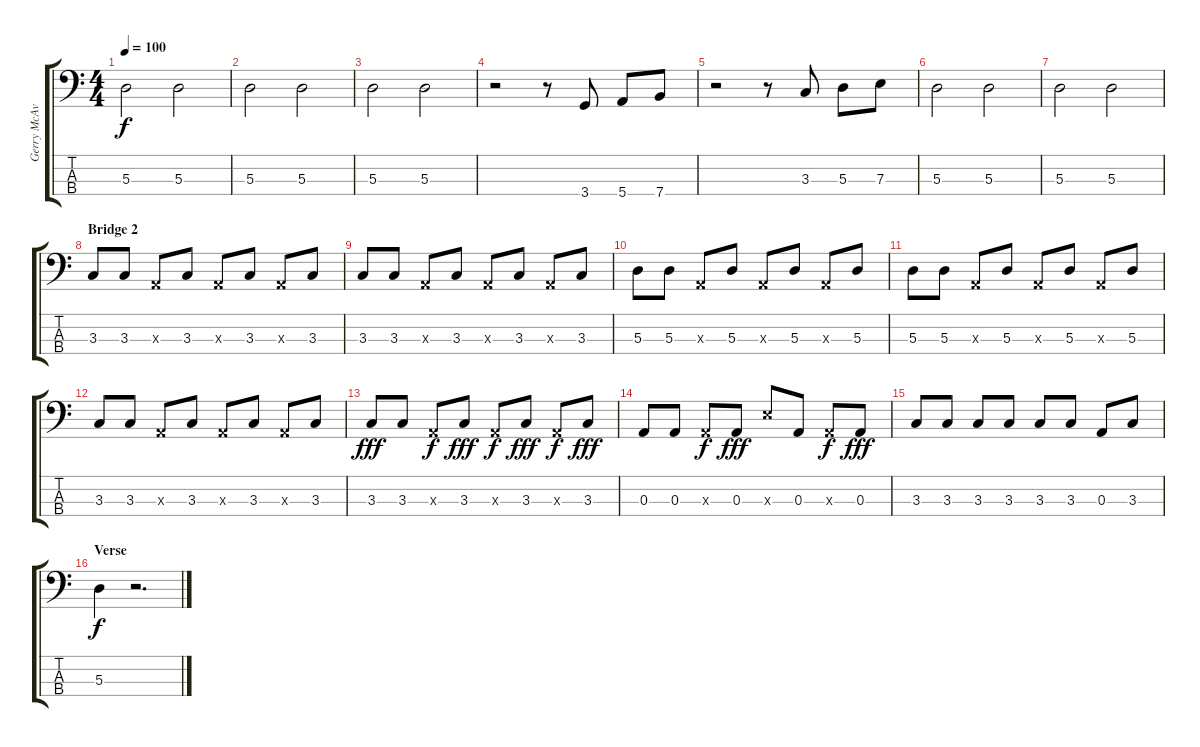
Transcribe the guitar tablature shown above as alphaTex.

\track ("Gerry McAvoy" "Gerry McAv") {instrument electricbassfinger}
\staff {score tabs}
\tuning (G2 D2 A1 E1) {hide}
\ts (4 4)
\tempo 100
\clef f4
\ks c
5.3.2{dy f} 5.3.2 |
5.3.2 5.3.2 |
5.3.2 5.3.2 |
r.2 r.8 3.4.8 5.4.8 7.4.8 |
r.2 r.8 3.3.8 5.3.8 7.3.8 |
5.3.2 5.3.2 |
5.3.2 5.3.2 |
\section ("" "Bridge 2")
3.3.8 3.3.8 0.3{x}.8 3.3.8 0.3{x}.8 3.3.8 0.3{x}.8 3.3.8 |
3.3.8 3.3.8 0.3{x}.8 3.3.8 0.3{x}.8 3.3.8 0.3{x}.8 3.3.8 |
5.3.8 5.3.8 0.3{x}.8 5.3.8 0.3{x}.8 5.3.8 0.3{x}.8 5.3.8 |
5.3.8 5.3.8 0.3{x}.8 5.3.8 0.3{x}.8 5.3.8 0.3{x}.8 5.3.8 |
3.3.8 3.3.8 0.3{x}.8 3.3.8 0.3{x}.8 3.3.8 0.3{x}.8 3.3.8 |
3.3.8{dy fff} 3.3.8 0.3{x}.8{dy f} 3.3.8{dy fff} 0.3{x}.8{dy f} 3.3.8{dy fff} 0.3{x}.8{dy f} 3.3.8{dy fff} |
0.3.8 0.3.8 0.3{x}.8{dy f} 0.3.8{dy fff} 7.3{x}.8 0.3.8 0.3{x}.8{dy f} 0.3.8{dy fff} |
3.3.8 3.3.8 3.3.8 3.3.8 3.3.8 3.3.8 0.3.8 3.3.8 |
\section ("" "Verse")
5.3.4{dy f} r.2{d}
